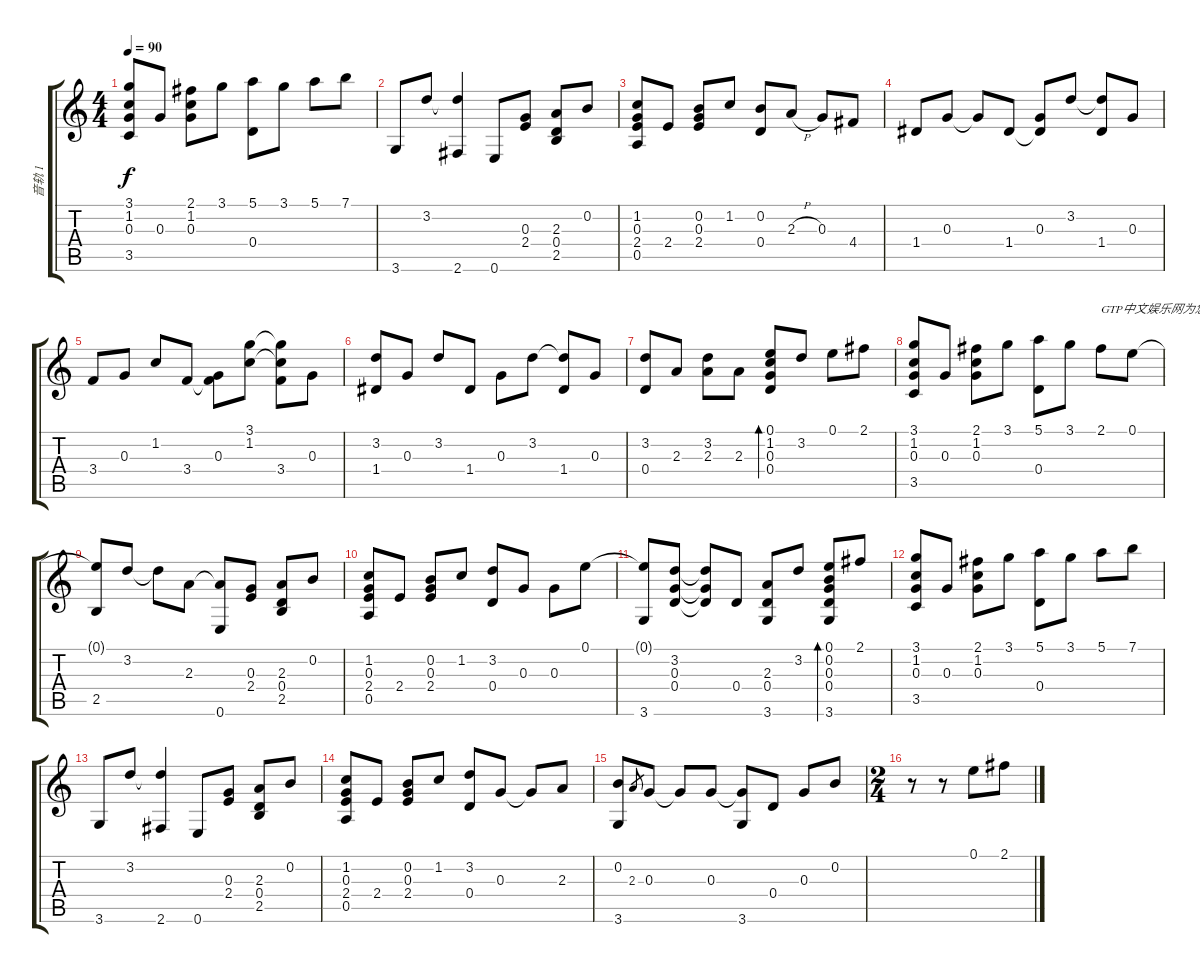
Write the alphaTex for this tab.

\track ("音轨 1" "音轨 1") {instrument acousticguitarsteel}
\staff {score tabs}
\tuning (E4 B3 G3 D3 A2 E2) {hide}
\ts (4 4)
\tempo 90
\clef g2
\ks c
(3.1 1.2 0.3 3.5).8{dy f} 0.3.8 (2.1 1.2 0.3).8 3.1.8 (5.1 0.4).8 3.1.8 5.1.8 7.1.8 |
3.6.8 3.2.8 (3.2{t} 2.6).4 0.6.8 (0.3 2.4).8 (2.3 0.4 2.5).8 0.2.8 |
(1.2 0.3 2.4 0.5).8 2.4.8 (0.2 0.3 2.4).8 1.2.8 (0.2 0.4).8 2.3{h}.8 0.3.8 4.4.8 |
1.4.8 0.3.8 0.3{t}.8 1.4.8 (0.3 1.4{t}).8 3.2.8 (3.2{t} 1.4).8 0.3.8 |
3.4.8 0.3.8 1.2.8 3.4.8 (0.3 3.4{t}).8 (3.1 1.2).8 (3.1{t} 1.2{t} 3.4).8 0.3.8 |
(3.2 1.4).8 0.3.8 3.2.8 1.4.8 0.3.8 3.2.8 (3.2{t} 1.4).8 0.3.8 |
(3.2 0.4).8 2.3.8 (3.2 2.3).8 2.3.8 (0.1 1.2 0.3 0.4).8{bd 240} 3.2.8 0.1.8 2.1.8 |
(3.1 1.2 0.3 3.5).8 0.3.8 (2.1 1.2 0.3).8 3.1.8 (5.1 0.4).8 3.1.8 2.1.8{txt "GTP中文娱乐网为您提供优秀的谱子"} 0.1.8 |
(0.1{t} 2.5).8 3.2.8 3.2{t}.8 2.3.8 (2.3{t} 0.6).8 (0.3 2.4).8 (2.3 0.4 2.5).8 0.2.8 |
(1.2 0.3 2.4 0.5).8 2.4.8 (0.2 0.3 2.4).8 1.2.8 (3.2 0.4).8 0.3.8 0.3.8 0.1.8 |
(0.1{t} 3.6).8 (3.2 0.3 0.4).8 (3.2{t} 0.3{t} 0.4{t}).8 0.4.8 (2.3 0.4 3.6).8 3.2.8 (0.1 0.2 0.3 0.4 3.6).8{bd 240} 2.1.8 |
(3.1 1.2 0.3 3.5).8 0.3.8 (2.1 1.2 0.3).8 3.1.8 (5.1 0.4).8 3.1.8 5.1.8 7.1.8 |
3.6.8 3.2.8 (3.2{t} 2.6).4 0.6.8 (0.3 2.4).8 (2.3 0.4 2.5).8 0.2.8 |
(1.2 0.3 2.4 0.5).8 2.4.8 (0.2 0.3 2.4).8 1.2.8 (3.2 0.4).8 0.3.8 0.3{t}.8 2.3.8 |
(0.2 3.6).8 2.3.8{gr} 0.3.8 0.3{t}.8 0.3.8 (0.3{t} 3.6).8 0.4.8 0.3.8 0.2.8 |
\ts (2 4)
r.8 r.8 0.1.8 2.1.8
